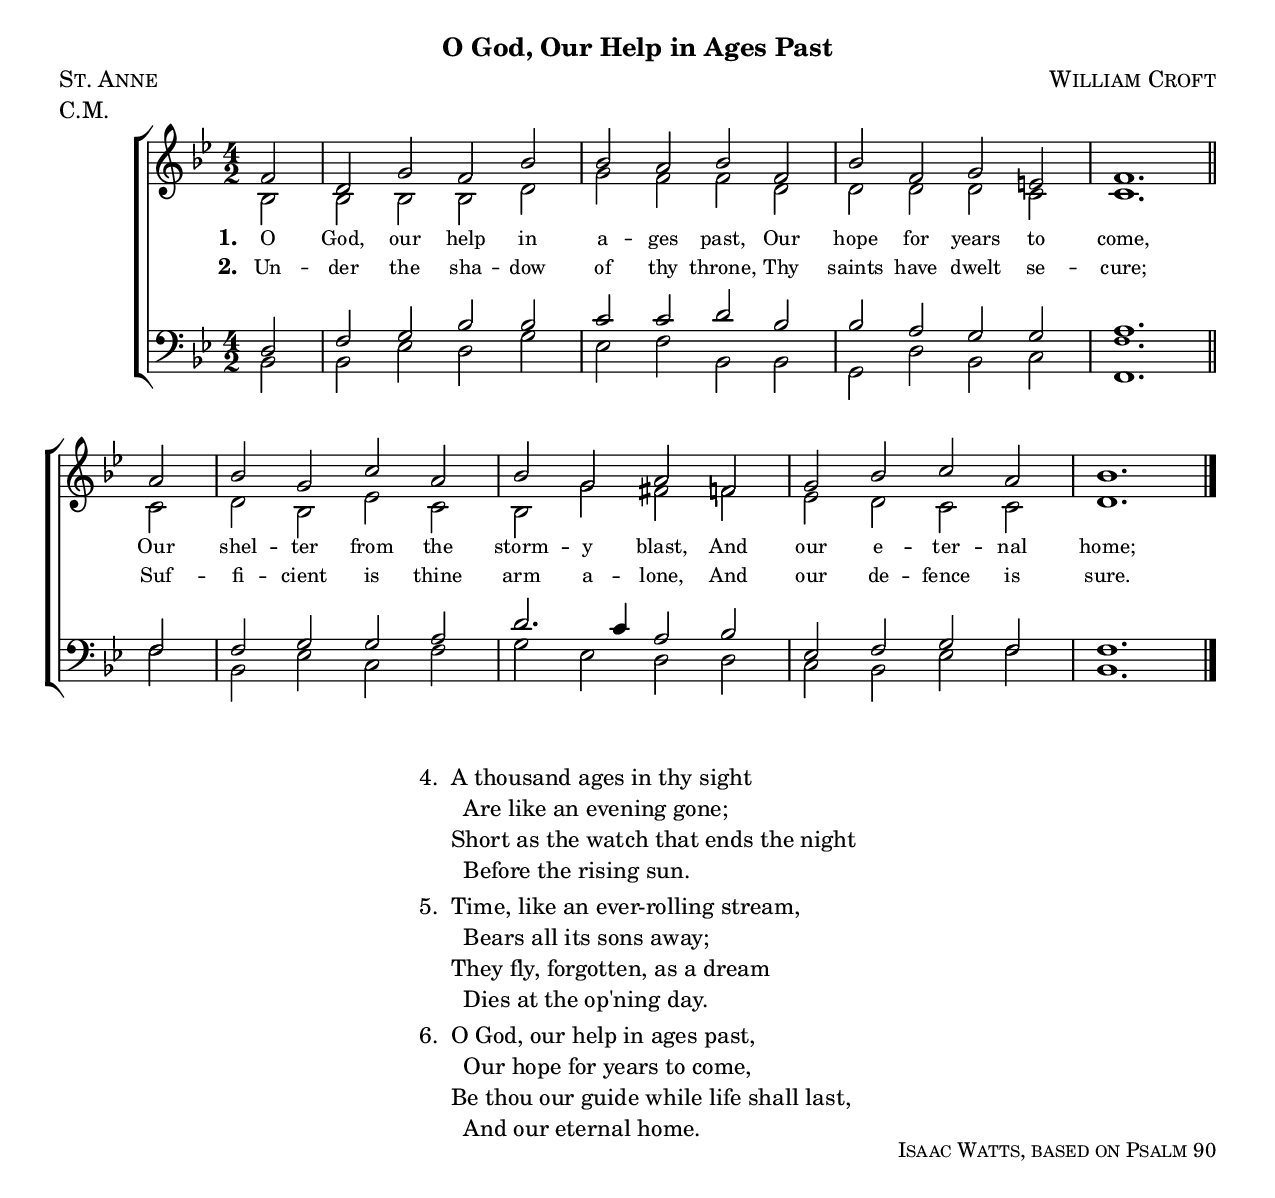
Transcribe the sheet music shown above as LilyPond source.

% Version 1.1
% Last edit: March 24, 2006
% The music and words produced by this source code are believed
% to be in the public domain in the United States. The source
% code itself is covered by the Creative Commons Attribution-
% NonCommercial license, 
% http://creativecommons.org/licenses/by-nc/2.5/
% Attribution: Geoff Horton

\version "2.8.0"
\include "english.ly"

#(set-default-paper-size "letter")
#(set-global-staff-size 20)

title = "O God, Our Help in Ages Past"
composer = "William Croft"
poet = "Isaac Watts, based on Psalm 90"
piece = "St. Anne"
meter = "C.M."
arranger = ""

world = {
  \key bf \major
  \time 4/2
  \partial 2*1
}

melody = \relative c' {
  \world
  f2 |
  d g f bf |
  bf a bf f |
  bf f g e |
  f1. \bar "||" \break a2 |
  bf2 g c a |
  bf g a f |
  g bf c a |
  bf1. \bar "|."        
}


alto = \relative c' {
  \world
  bf2 |
  bf bf bf d |
  g f f d |
  d d d c |
  c1. c2 |
  d bf ef c |
  bf g' fs f |
  ef d c c |
  d1.
}

tenor = \relative c {
  \world
  d2 |
  f g bf bf |
  c c d bf |
  bf a g g |
  a1. f2 |
  f g g a |
  d2. c4 a2 bf |
  ef, f g f |
  f1.
}

bass = \relative c {
  \world
  bf2 |
  bf ef d g |
  ef f bf, bf |
  g d' bf c | 
  < \tweak #'font-size #-2 f f,>1. f2 |
  bf, ef c f | 
  g ef d d |
  c bf ef f |
  bf,1.
}

verseOne = \lyricmode {
  \set stanza = "1. "
  O God, our help in a -- ges past,
  Our hope for years to come,
  Our shel -- ter from the storm -- y blast,
  And our e -- ter -- nal home;
}

verseTwo = \lyricmode {
  \set stanza = "2. "
  Un -- der the sha -- dow of thy throne,
  Thy saints have dwelt se -- cure;
  Suf -- fi -- cient is thine arm a -- lone,
  And our de -- fence is sure.
}

verseThree = \lyricmode {
  \set stanza = "3. "
  Be -- fore the hills in or -- der stood,
  Or earth re -- ceived her frame,
  From ev -- er -- last -- ing thou art God,
  To end -- less years the same.
}

\markup {
  \column {
    \fill-line { \large \bold \title } % title
    \fill-line { \caps \piece               % piece
	         \caps \composer      % composer
	  }
    \fill-line { \meter          % meter
	         \arranger           % arranger
	  }
  }
}

\score {
  \context ChoirStaff <<
    \context Staff = upper <<
      \context Voice =
         sopranos { \voiceOne << \melody >> }
      \context Voice =
         altos { \voiceTwo << \alto >> }
      \context Lyrics = one \lyricsto sopranos \verseOne
      \context Lyrics = two \lyricsto sopranos \verseTwo
    >>
    \context Staff = lower <<
      \clef bass
      \context Voice =
        tenors { \voiceOne << \tenor >> }
      \context Voice =
        basses { \voiceTwo << \bass >> }
    >>
  >>
  \layout {
    \context {
      \Score
      % **** Turns off bar numbering
      \remove "Bar_number_engraver"
    }
    \context {
      \Lyrics
      % **** Prevents lyrics from running too close together
      \override LyricSpace #'minimum-distance = #0.6
      % **** Makes the text of lyrics a little smaller
      \override LyricText #'font-size = #-1
      % **** Moves lines of lyrics closer together
      \override VerticalAxisGroup #'minimum-Y-extent = #'(-1 . 1)
    }
  }
}


\markup { 
  \normalsize {
    \fill-line {
      \hspace #3.0
      \column {
	\line {
	  "4. "
	  \column {
	    "A thousand ages in thy sight"
	    "  Are like an evening gone;"
	    "Short as the watch that ends the night"
	    "  Before the rising sun."
	  }
	}
	\hspace #1
	\line {
	  "5. "
	  \column {
	    "Time, like an ever-rolling stream,"
	    "  Bears all its sons away;"
	    "They fly, forgotten, as a dream"
	    "  Dies at the op'ning day."
	  }
	}
	\hspace #1
	\line {
	  "6. "
	  \column {
	    "O God, our help in ages past,"
	    "  Our hope for years to come,"
	    "Be thou our guide while life shall last,"
	    "  And our eternal home."
	  }
	}
      }
      \hspace #3.0
    }
  }
}


\markup {
  \fill-line {
    " "
    \column {
      \small \caps \poet % poet
    }
  }
}

\paper {
  ragged-bottom = ##t
  top-margin = 0.25\in
  bottom-margin = 0.25\in
}

%{
  Per _The Hymnal 1940_, #289
  Change log:
  3-24-06 Added all verses, moved to 2.8 and current formatting
%}


